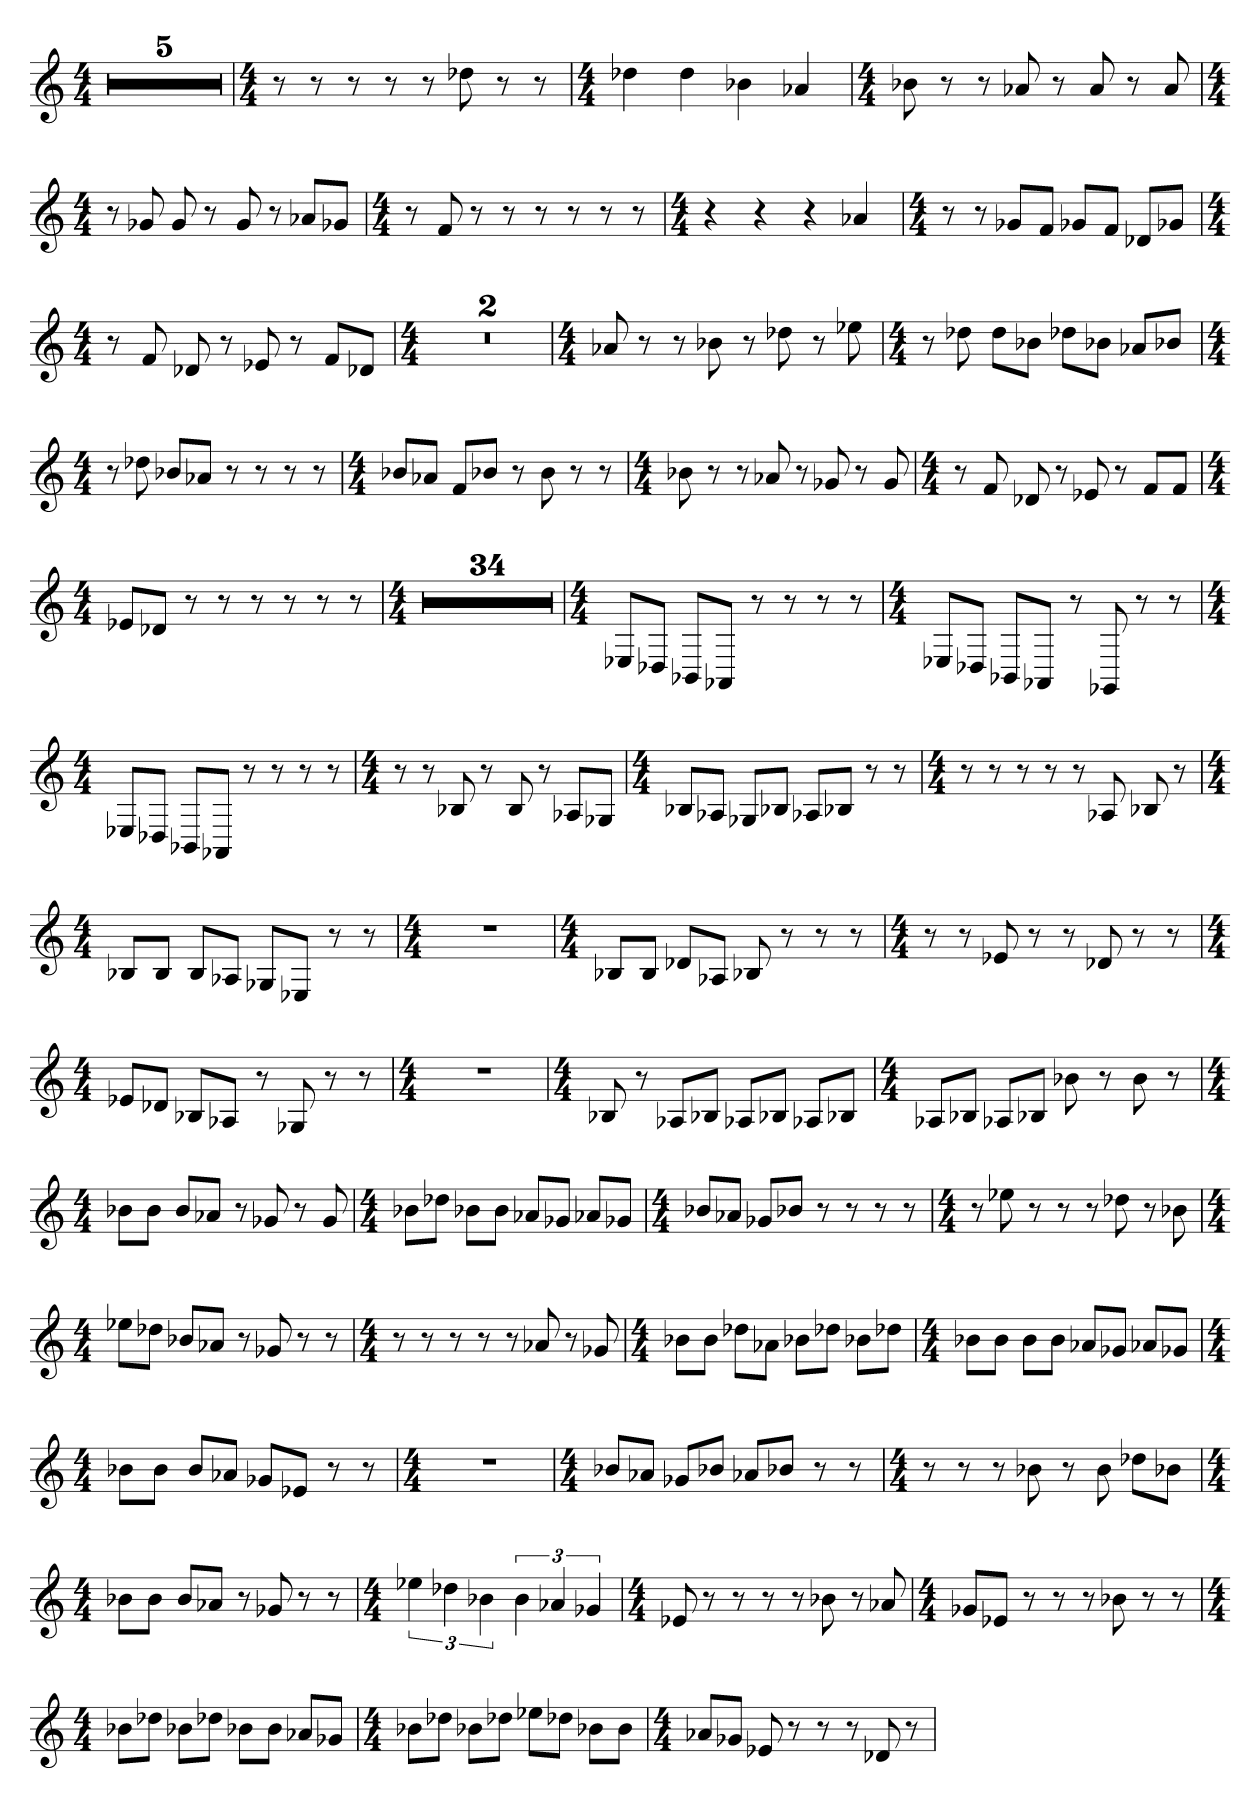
**kern
*part1
*staff1
*M4/4
=
1r
=
*M4/4
1r
=
*M4/4
1r
=
*M4/4
1r
=
*M4/4
1r
=
*M4/4
8r
8r
8r
8r
8r
8dd-X
8r
8r
=
*M4/4
4dd-X
4dd-
4b-X
4a-X
=
*M4/4
8b-X
8r
8r
8a-X
8r
8a-
8r
8a-
=
*M4/4
8r
8g-X
8g-
8r
8g-
8r
8a-XL
8g-XJ
=
*M4/4
8r
8f
8r
8r
8r
8r
8r
8r
=
*M4/4
4r
4r
4r
4a-X
=
*M4/4
8r
8r
8g-XL
8fJ
8g-XL
8fJ
8d-XL
8g-XJ
=
*M4/4
8r
8f
8d-X
8r
8e-X
8r
8fL
8d-XJ
=
*M4/4
1r
=
*M4/4
1r
=
*M4/4
8a-X
8r
8r
8b-X
8r
8dd-X
8r
8ee-X
=
*M4/4
8r
8dd-X
8dd-L
8b-XJ
8dd-XL
8b-XJ
8a-XL
8b-XJ
=
*M4/4
8r
8dd-X
8b-XL
8a-XJ
8r
8r
8r
8r
=
*M4/4
8b-XL
8a-XJ
8fL
8b-XJ
8r
8b-
8r
8r
=
*M4/4
8b-X
8r
8r
8a-X
8r
8g-X
8r
8g-
=
*M4/4
8r
8f
8d-X
8r
8e-X
8r
8fL
8fJ
=
*M4/4
8e-XL
8d-XJ
8r
8r
8r
8r
8r
8r
=
*M4/4
1r
=
*M4/4
1r
=
*M4/4
1r
=
*M4/4
1r
=
*M4/4
1r
=
*M4/4
1r
=
*M4/4
1r
=
*M4/4
1r
=
*M4/4
1r
=
*M4/4
1r
=
*M4/4
1r
=
*M4/4
1r
=
*M4/4
1r
=
*M4/4
1r
=
*M4/4
1r
=
*M4/4
1r
=
*M4/4
1r
=
*M4/4
1r
=
*M4/4
1r
=
*M4/4
1r
=
*M4/4
1r
=
*M4/4
1r
=
*M4/4
1r
=
*M4/4
1r
=
*M4/4
1r
=
*M4/4
1r
=
*M4/4
1r
=
*M4/4
1r
=
*M4/4
1r
=
*M4/4
1r
=
*M4/4
1r
=
*M4/4
1r
=
*M4/4
1r
=
*M4/4
1r
=
*M4/4
8E-XL
8D-XJ
8BB-XL
8AA-XJ
8r
8r
8r
8r
=
*M4/4
8E-XL
8D-XJ
8BB-XL
8AA-XJ
8r
8GG-X
8r
8r
=
*M4/4
8E-XL
8D-XJ
8BB-XL
8AA-XJ
8r
8r
8r
8r
=
*M4/4
8r
8r
8B-X
8r
8B-
8r
8A-XL
8G-XJ
=
*M4/4
8B-XL
8A-XJ
8G-XL
8B-XJ
8A-XL
8B-XJ
8r
8r
=
*M4/4
8r
8r
8r
8r
8r
8A-X
8B-X
8r
=
*M4/4
8B-XL
8B-J
8B-L
8A-XJ
8G-XL
8E-XJ
8r
8r
=
*M4/4
1r
=
*M4/4
8B-XL
8B-J
8d-XL
8A-XJ
8B-X
8r
8r
8r
=
*M4/4
8r
8r
8e-X
8r
8r
8d-X
8r
8r
=
*M4/4
8e-XL
8d-XJ
8B-XL
8A-XJ
8r
8G-X
8r
8r
=
*M4/4
1r
=
*M4/4
8B-X
8r
8A-XL
8B-XJ
8A-XL
8B-XJ
8A-XL
8B-XJ
=
*M4/4
8A-XL
8B-XJ
8A-XL
8B-XJ
8b-X
8r
8b-
8r
=
*M4/4
8b-XL
8b-J
8b-L
8a-XJ
8r
8g-X
8r
8g-
=
*M4/4
8b-XL
8dd-XJ
8b-XL
8b-J
8a-XL
8g-XJ
8a-XL
8g-XJ
=
*M4/4
8b-XL
8a-XJ
8g-XL
8b-XJ
8r
8r
8r
8r
=
*M4/4
8r
8ee-X
8r
8r
8r
8dd-X
8r
8b-X
=
*M4/4
8ee-XL
8dd-XJ
8b-XL
8a-XJ
8r
8g-X
8r
8r
=
*M4/4
8r
8r
8r
8r
8r
8a-X
8r
8g-X
=
*M4/4
8b-XL
8b-J
8dd-XL
8a-XJ
8b-XL
8dd-XJ
8b-XL
8dd-XJ
=
*M4/4
8b-XL
8b-J
8b-L
8b-J
8a-XL
8g-XJ
8a-XL
8g-XJ
=
*M4/4
8b-XL
8b-J
8b-L
8a-XJ
8g-XL
8e-XJ
8r
8r
=
*M4/4
1r
=
*M4/4
8b-XL
8a-XJ
8g-XL
8b-XJ
8a-XL
8b-XJ
8r
8r
=
*M4/4
8r
8r
8r
8b-X
8r
8b-
8dd-XL
8b-XJ
=
*M4/4
8b-XL
8b-J
8b-L
8a-XJ
8r
8g-X
8r
8r
=
*M4/4
6ee-X
6dd-X
6b-X
6b-
6a-X
6g-X
=
*M4/4
8e-X
8r
8r
8r
8r
8b-X
8r
8a-X
=
*M4/4
8g-XL
8e-XJ
8r
8r
8r
8b-X
8r
8r
=
*M4/4
8b-XL
8dd-XJ
8b-XL
8dd-XJ
8b-XL
8b-J
8a-XL
8g-XJ
=
*M4/4
8b-XL
8dd-XJ
8b-XL
8dd-XJ
8ee-XL
8dd-XJ
8b-XL
8b-J
=
*M4/4
8a-XL
8g-XJ
8e-X
8r
8r
8r
8d-X
8r
=
*-
